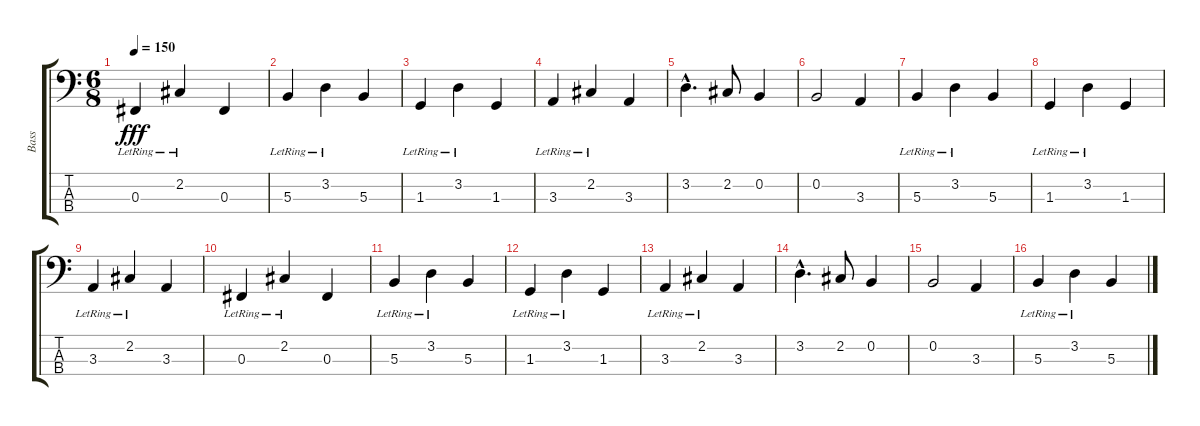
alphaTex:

\track ("Bass" "Bass") {instrument electricbasspick}
\staff {score tabs}
\tuning (E2 B1 Gb1 Db1) {hide}
\ts (6 8)
\tempo 150
\clef f4
\ks c
0.3{lr}.4{dy fff} 2.2{lr}.4 0.3.4 |
5.3{lr}.4 3.2{lr}.4 5.3.4 |
1.3{lr}.4 3.2{lr}.4 1.3.4 |
3.3{lr}.4 2.2{lr}.4 3.3.4 |
3.2{hac}.4{d} 2.2.8 0.2.4 |
0.2.2 3.3.4 |
5.3{lr}.4 3.2{lr}.4 5.3.4 |
1.3{lr}.4 3.2{lr}.4 1.3.4 |
3.3{lr}.4 2.2{lr}.4 3.3.4 |
0.3{lr}.4 2.2{lr}.4 0.3.4 |
5.3{lr}.4 3.2{lr}.4 5.3.4 |
1.3{lr}.4 3.2{lr}.4 1.3.4 |
3.3{lr}.4 2.2{lr}.4 3.3.4 |
3.2{hac}.4{d} 2.2.8 0.2.4 |
0.2.2 3.3.4 |
5.3{lr}.4 3.2{lr}.4 5.3.4
